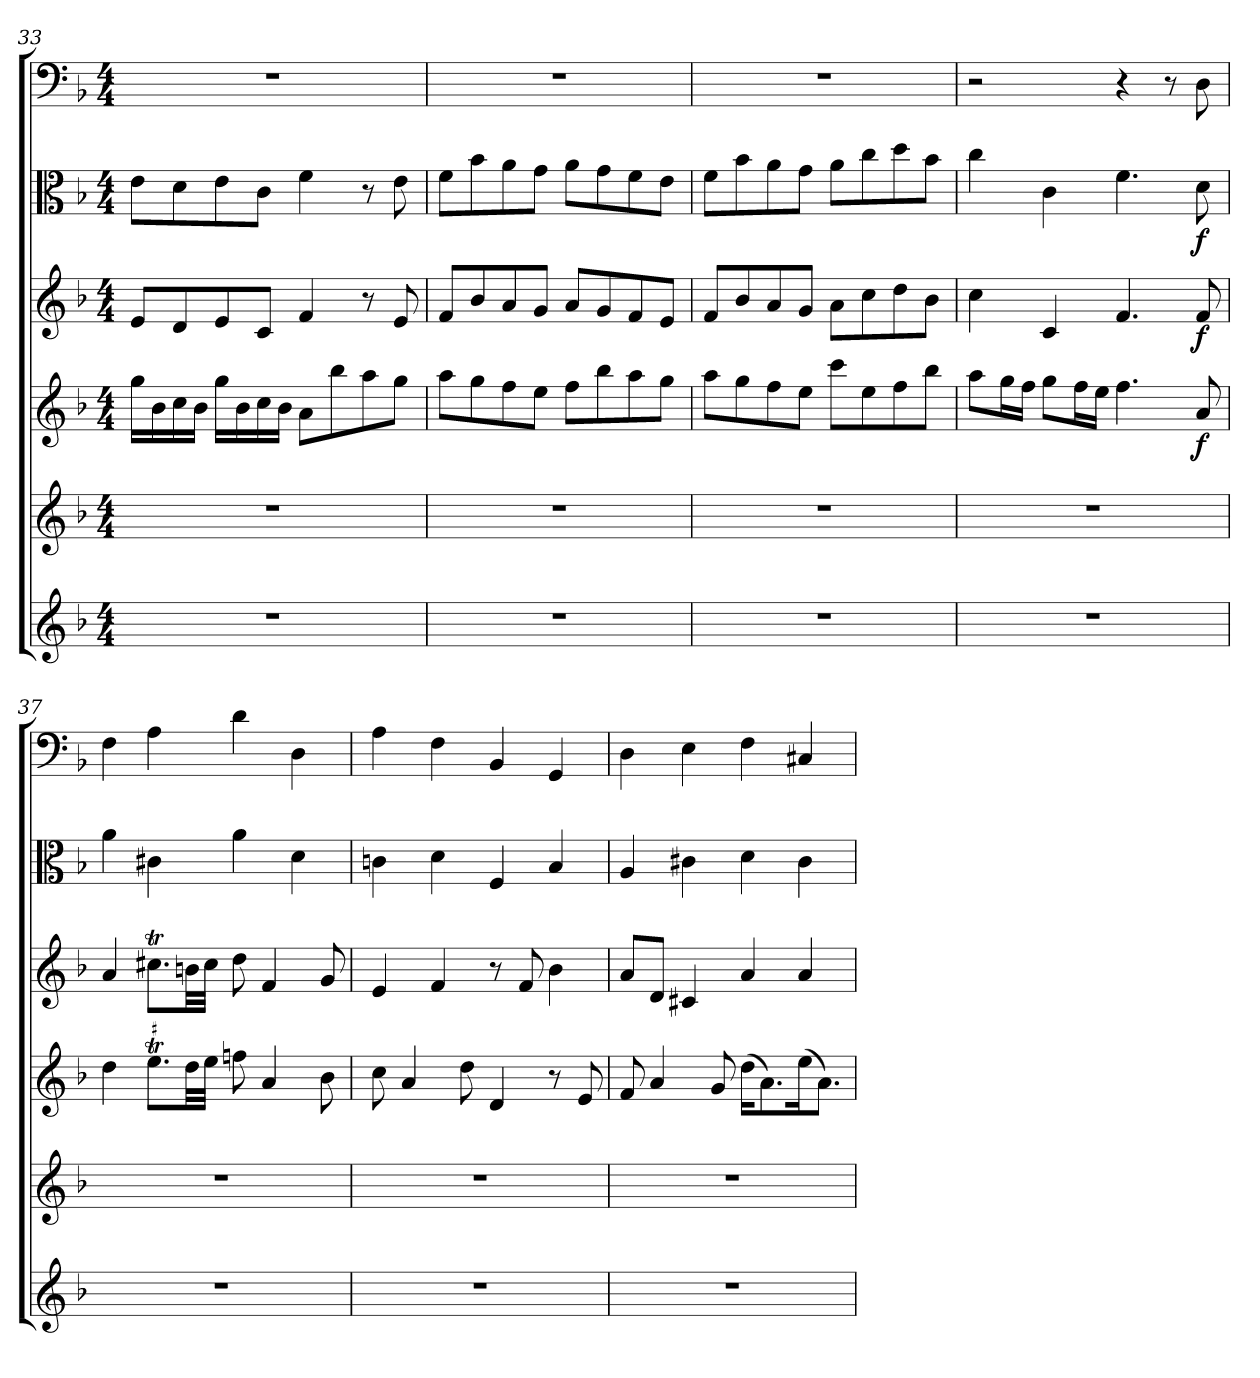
**kern	**kern	**kern	**dynam	**kern	**dynam	**kern	**dynam	**kern
*part6	*part5	*part4	*part4	*part3	*part3	*part2	*part2	*part1
*staff6	*staff5	*staff4	*staff4	*staff3	*staff3	*staff2	*staff2	*staff1
*clefG2	*clefG2	*clefG2	*	*clefG2	*	*clefC3	*	*clefF4
*k[b-]	*k[b-]	*k[b-]	*	*k[b-]	*	*k[b-]	*	*k[b-]
*d:	*d:	*d:	*	*d:	*	*d:	*	*d:
*M4/4	*M4/4	*M4/4	*	*M4/4	*	*M4/4	*	*M4/4
=33	=33	=33	=33	=33	=33	=33	=33	=33
1r	1r	16gg\LL	.	8e/L	.	8e\L	.	1r
.	.	16b-\	.	.	.	.	.	.
.	.	16cc\	.	8d/	.	8d\	.	.
.	.	16b-\JJ	.	.	.	.	.	.
.	.	16gg\LL	.	8e/	.	8e\	.	.
.	.	16b-\	.	.	.	.	.	.
.	.	16cc\	.	8c/J	.	8c\J	.	.
.	.	16b-\JJ	.	.	.	.	.	.
.	.	8a\L	.	4f/	.	4f\	.	.
.	.	8bb-\	.	.	.	.	.	.
.	.	8aa\	.	8r	.	8r	.	.
.	.	8gg\J	.	8e/	.	8e\	.	.
=34	=34	=34	=34	=34	=34	=34	=34	=34
1r	1r	8aa\L	.	8f/L	.	8f\L	.	1r
.	.	8gg\	.	8b-/	.	8b-\	.	.
.	.	8ff\	.	8a/	.	8a\	.	.
.	.	8ee\J	.	8g/J	.	8g\J	.	.
.	.	8ff\L	.	8a/L	.	8a\L	.	.
.	.	8bb-\	.	8g/	.	8g\	.	.
.	.	8aa\	.	8f/	.	8f\	.	.
.	.	8gg\J	.	8e/J	.	8e\J	.	.
=35	=35	=35	=35	=35	=35	=35	=35	=35
1r	1r	8aa\L	.	8f/L	.	8f\L	.	1r
.	.	8gg\	.	8b-/	.	8b-\	.	.
.	.	8ff\	.	8a/	.	8a\	.	.
.	.	8ee\J	.	8g/J	.	8g\J	.	.
.	.	8ccc\L	.	8a\L	.	8a\L	.	.
.	.	8ee\	.	8cc\	.	8cc\	.	.
.	.	8ff\	.	8dd\	.	8dd\	.	.
.	.	8bb-\J	.	8b-\J	.	8b-\J	.	.
=36	=36	=36	=36	=36	=36	=36	=36	=36
1r	1r	8aa\L	.	4cc\	.	4cc\	.	2r
.	.	16gg\L	.	.	.	.	.	.
.	.	16ff\JJ	.	.	.	.	.	.
.	.	8gg\L	.	4c/	.	4c\	.	.
.	.	16ff\L	.	.	.	.	.	.
.	.	16ee\JJ	.	.	.	.	.	.
.	.	4.ff\	.	4.f/	.	4.f\	.	4r
.	.	.	.	.	.	.	.	8r
.	.	8a/	f	8f/	f	8d\	f	8D\
=37	=37	=37	=37	=37	=37	=37	=37	=37
1r	1r	4dd\	.	4a/	.	4a\	.	4F\
!	!	!LO:TR:acc=#	!	!	!	!	!	!
.	.	8.eeT\L	.	8.cc#Xt\L	.	4c#X\	.	4A\
.	.	32dd\LL	.	32bn\LL	.	.	.	.
.	.	32ee\JJJ	.	32cc#\JJJ	.	.	.	.
.	.	8ffn\	.	8dd\	.	4a\	.	4d\
.	.	4a/	.	4f/	.	.	.	.
.	.	.	.	.	.	4d\	.	4D\
.	.	8b-\	.	8g/	.	.	.	.
=38	=38	=38	=38	=38	=38	=38	=38	=38
1r	1r	8cc\	.	4e/	.	4cn\	.	4A\
.	.	4a/	.	.	.	.	.	.
.	.	.	.	4f/	.	4d\	.	4F\
.	.	8dd\	.	.	.	.	.	.
.	.	4d/	.	8r	.	4F/	.	4BB-/
.	.	.	.	8f/	.	.	.	.
.	.	8r	.	4b-\	.	4B-/	.	4GG/
.	.	8e/	.	.	.	.	.	.
=39	=39	=39	=39	=39	=39	=39	=39	=39
1r	1r	8f/	.	8a/L	.	4A/	.	4D\
.	.	4a/	.	8d/J	.	.	.	.
.	.	.	.	4c#X/	.	4c#X\	.	4E\
.	.	8g/	.	.	.	.	.	.
.	.	(16dd\KL	.	4a/	.	4d\	.	4F\
.	.	8.a\)	.	.	.	.	.	.
.	.	(16ee\K	.	4a/	.	4c#\	.	4C#X/
.	.	8.a\J)	.	.	.	.	.	.
=	=	=	=	=	=	=	=	=
*-	*-	*-	*-	*-	*-	*-	*-	*-
